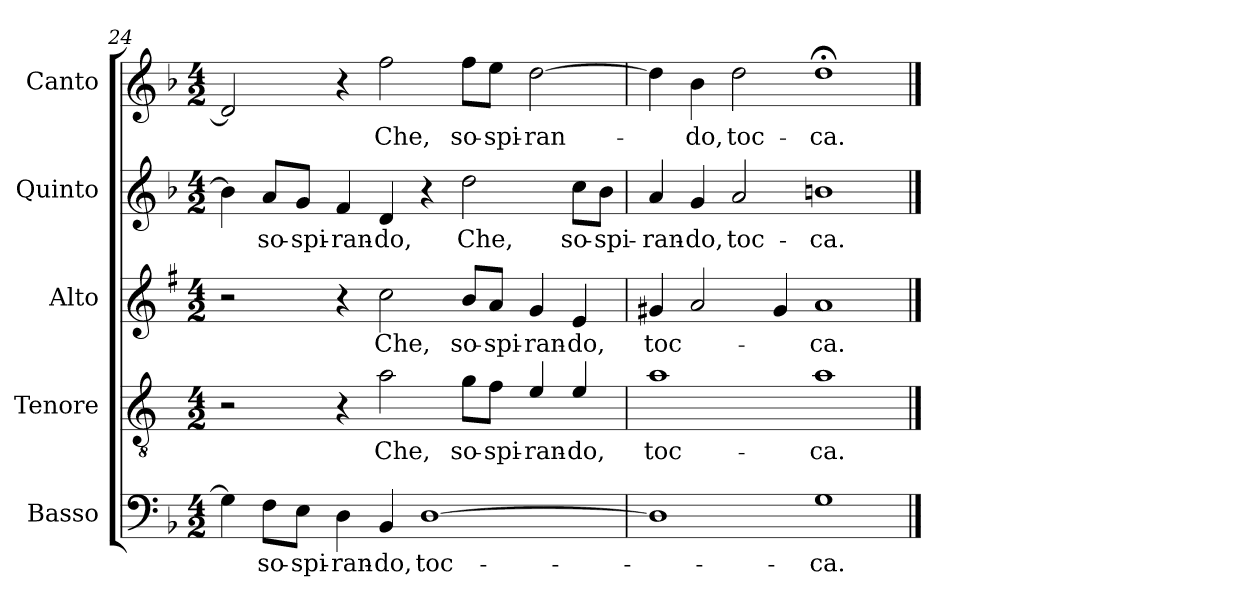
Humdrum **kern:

**kern	**text	**kern	**text	**kern	**text	**kern	**text	**kern	**text
*part5	*part5	*part4	*part4	*part3	*part3	*part2	*part2	*part1	*part1
*staff5	*staff5	*staff4	*staff4	*staff3	*staff3	*staff2	*staff2	*staff1	*staff1
*I"Basso	*	*I"Tenore	*	*I"Alto	*	*I"Quinto	*	*I"Canto	*
*I'B	*	*I'T	*	*I'A	*	*	*	*I'C	*
*clefF4	*	*clefGv2	*	*clefG2	*	*clefG2	*	*clefG2	*
*	*	*ITrd4c7	*	*ITrd1c2	*	*	*	*	*
*k[b-]	*	*k[b-]	*	*k[b-]	*	*k[b-]	*	*k[b-]	*
*F:	*	*F:	*	*F:	*	*F:	*	*F:	*
*M4/2	*	*M4/2	*	*M4/2	*	*M4/2	*	*M4/2	*
=24	=24	=24	=24	=24	=24	=24	=24	=24	=24
4G\]	.	2r	.	2r	.	4b-\]	.	2d/]	.
!	!LO:LY:b	!	!	!	!	!	!LO:LY:b	!	!
8F\L	so-	.	.	.	.	8a/L	so-	.	.
!	!LO:LY:b	!	!	!	!	!	!LO:LY:b	!	!
8E\J	-spi-	.	.	.	.	8g/J	-spi-	.	.
!	!LO:LY:b	!	!	!	!	!	!LO:LY:b	!	!
4D\	-ran-	4r	.	4r	.	4f/	-ran-	4r	.
!	!LO:LY:b	!	!LO:LY:b	!	!LO:LY:b	!	!LO:LY:b	!	!LO:LY:b
4BB-/	-do,	2d\	Che,	2b-\	Che,	4d/	-do,	2ff\	Che,
!	!LO:LY:b	!	!	!	!	!	!	!	!
[1D	toc-	.	.	.	.	4r	.	.	.
!	!	!	!LO:LY:b	!	!LO:LY:b	!	!LO:LY:b	!	!LO:LY:b
.	.	8c\L	so-	8a/L	so-	2dd\	Che,	8ff\L	so-
!	!	!	!LO:LY:b	!	!LO:LY:b	!	!	!	!LO:LY:b
.	.	8B-\J	-spi-	8g/J	-spi-	.	.	8ee\J	-spi-
!	!	!	!LO:LY:b	!	!LO:LY:b	!	!	!	!LO:LY:b
.	.	4A/	-ran-	4f/	-ran-	.	.	[2dd\	-ran-
!	!	!	!LO:LY:b	!	!LO:LY:b	!	!LO:LY:b	!	!
.	.	4A/	-do,	4d/	-do,	8cc\L	so-	.	.
!	!	!	!	!	!	!	!LO:LY:b	!	!
.	.	.	.	.	.	8b-\J	-spi-	.	.
=25	=25	=25	=25	=25	=25	=25	=25	=25	=25
!	!	!	!LO:LY:b	!	!LO:LY:b	!	!LO:LY:b	!	!
1D]	.	1d	toc-	4f#X/	toc-	4a/	-ran-	4dd\]	.
!	!	!	!	!	!	!	!LO:LY:b	!	!LO:LY:b
.	.	.	.	2g/	.	4g/	-do,	4b-\	-do,
!	!	!	!	!	!	!	!LO:LY:b	!	!LO:LY:b
.	.	.	.	.	.	2a/	toc-	2dd\	toc-
.	.	.	.	4f#/	.	.	.	.	.
!	!LO:LY:b	!	!LO:LY:b	!	!LO:LY:b	!	!LO:LY:b	!	!LO:LY:b
1G	-ca.	1d	-ca.	1g	-ca.	1bn	-ca.	1dd;<	-ca.
==	==	==	==	==	==	==	==	==	==
*-	*-	*-	*-	*-	*-	*-	*-	*-	*-
